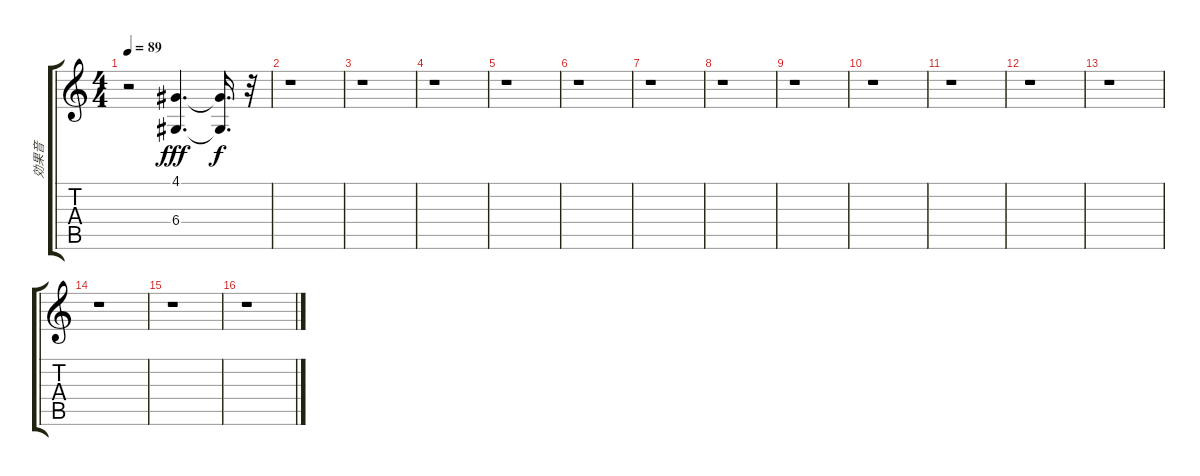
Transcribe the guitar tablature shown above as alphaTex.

\track ("効果音" "効果音") {instrument reversecymbal}
\staff {score tabs}
\tuning (E4 B3 G3 D3 A2 E2) {hide}
\ts (4 4)
\tempo 89
\clef g2
\ks c
r.2{dy f} (4.1 6.4).4{d dy fff instrument guitarfretnoise} (4.1{t} 6.4{t}).16{d dy f} r.32 |
r.1 |
r.1 |
r.1 |
r.1 |
r.1 |
r.1 |
r.1 |
r.1 |
r.1 |
r.1 |
r.1 |
r.1 |
r.1 |
r.1 |
r.1
